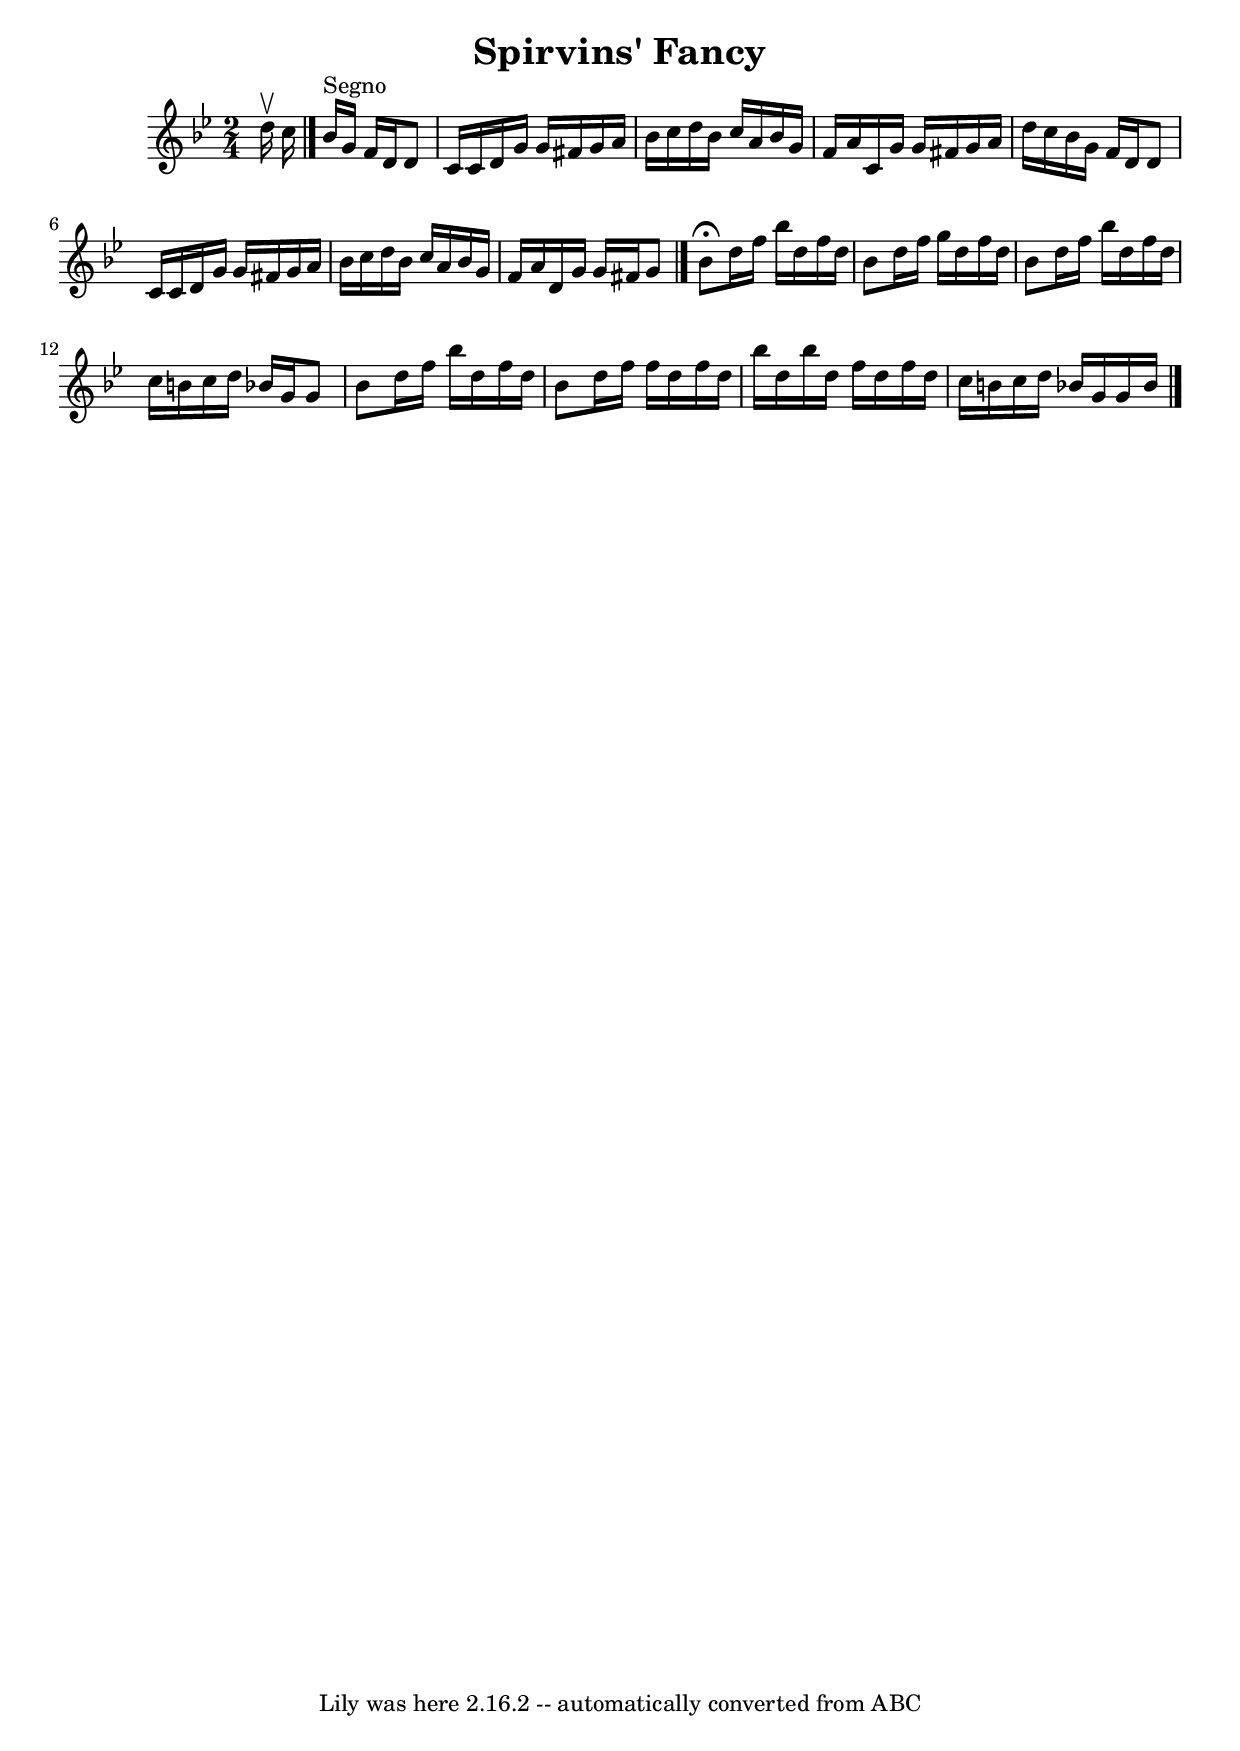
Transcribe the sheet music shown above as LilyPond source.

\version "2.16.2"
\include "Mammoth.ily"
\header {
  %% book = "Ryan's Mammoth Collection"
  crossRefNumber = "1"
  footnotes = ""
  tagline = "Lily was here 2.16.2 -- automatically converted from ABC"
  title = "Spirvins' Fancy"

}
voicedefault =  {


  \time 2/4 
  \key g \minor
 d''16^\upbow c''16    \bar "|." bes'16^"Segno"  
  g'16 f'16 d'16 d'8 c'16 c'16  |
  d'16 g'16 g'16   
  fis'16 g'16 a'16 bes'16 c''16  |
  d''16 bes'16 c''16 
  a'16 bes'16 g'16 f'16 a'16  |
  c'16 g'16 g'16    
  fis'16 g'16 a'16 d''16 c''16  |
  bes'16 g'16 f'16   
  d'16 d'8 c'16 c'16  |
  d'16 g'16 g'16 fis'16 g'16 
  a'16 bes'16 c''16  |
  d''16 bes'16 c''16 a'16    
  bes'16 g'16 f'16 a'16  |
  d'16 g'16 g'16 fis'16    
  g'8    \bar "|." bes'8^\fermata d''16 f''16 bes''16 d''16    
  f''16 d''16  |
  bes'8 d''16 f''16 g''16 d''16 f''16   
  d''16  |
  bes'8 d''16 f''16 bes''16 d''16 f''16    
  d''16  |
  c''16 b'16 c''16 d''16 bes'!16 g'16 g'8  
  |
  bes'8 d''16 f''16 bes''16 d''16 f''16 d''16  
  |
  bes'8 d''16 f''16 f''16 d''16 f''16 d''16  
  |
  bes''16 d''16 bes''16 d''16 f''16 d''16 f''16    
  d''16  |
  c''16 b'16 c''16 d''16 bes'!16 g'16 g'16    
  bes'16    \bar "|."   

}

\score{
  <<

    \context Staff="default"
    {
      \voicedefault 
      
    }

  >>
  \layout {
    
  }
  \midi {
  }

}
